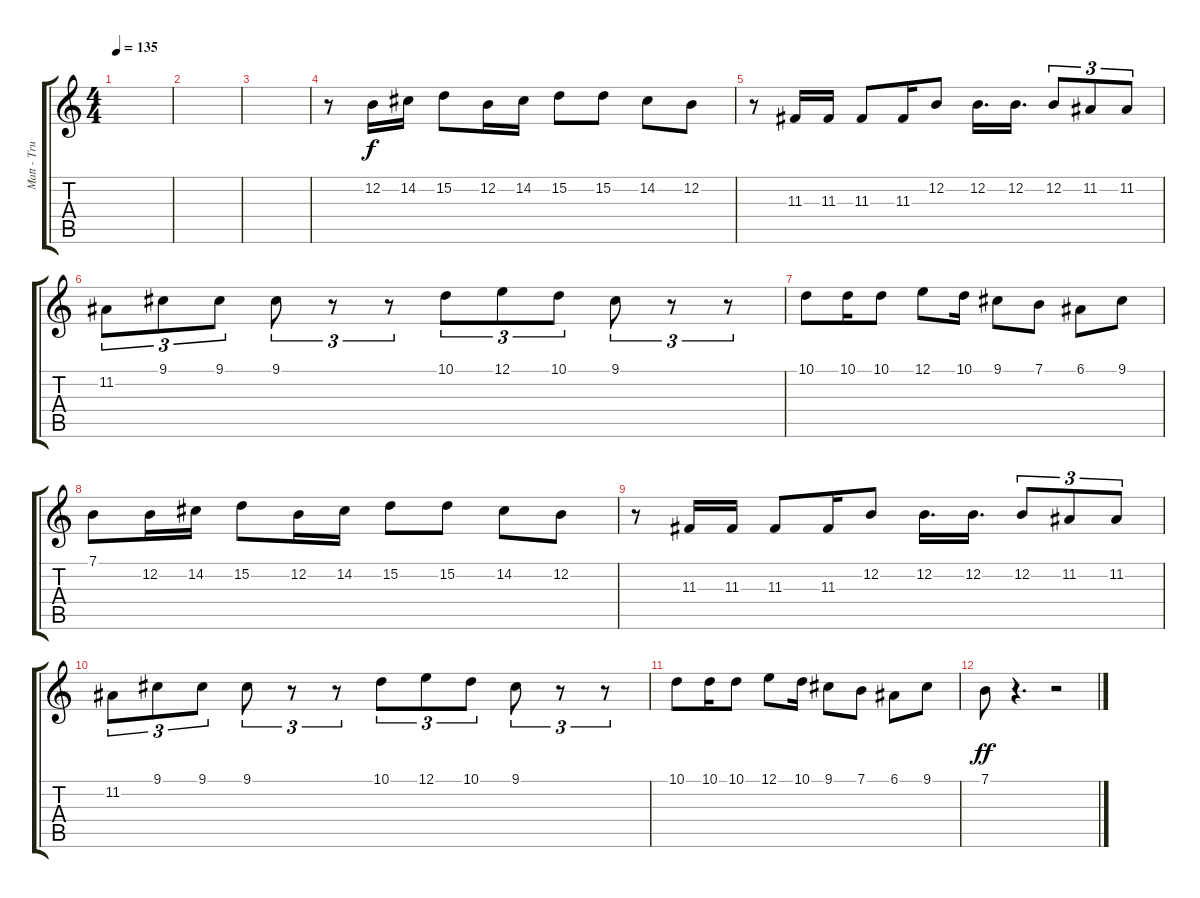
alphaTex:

\track ("Matt - Trumpet" "Matt - Tru") {instrument trumpet}
\staff {score tabs}
\tuning (E4 B3 G3 D3 A2 E2) {hide}
\ts (4 4)
\tempo 135
\clef g2
\ks c
|
|
|
r.8 12.2.16 14.2.16 15.2.8 12.2.16 14.2.16 15.2.8 15.2.8 14.2.8 12.2.8 |
r.8 11.3.16 11.3.16 11.3.8 11.3.16 12.2.8 12.2.16{d} 12.2.16{d} 12.2.8{tu (3 2)} 11.2.8{tu (3 2)} 11.2.8{tu (3 2)} |
11.2.8{tu (3 2)} 9.1.8{tu (3 2)} 9.1.8{tu (3 2)} 9.1.8{tu (3 2)} r.8{tu (3 2)} r.8{tu (3 2)} 10.1.8{tu (3 2)} 12.1.8{tu (3 2)} 10.1.8{tu (3 2)} 9.1.8{tu (3 2)} r.8{tu (3 2)} r.8{tu (3 2)} |
10.1.8 10.1.16 10.1.8 12.1.8 10.1.16 9.1.8 7.1.8 6.1.8 9.1.8 |
7.1.8 12.2.16 14.2.16 15.2.8 12.2.16 14.2.16 15.2.8 15.2.8 14.2.8 12.2.8 |
r.8 11.3.16 11.3.16 11.3.8 11.3.16 12.2.8 12.2.16{d} 12.2.16{d} 12.2.8{tu (3 2)} 11.2.8{tu (3 2)} 11.2.8{tu (3 2)} |
11.2.8{tu (3 2)} 9.1.8{tu (3 2)} 9.1.8{tu (3 2)} 9.1.8{tu (3 2)} r.8{tu (3 2)} r.8{tu (3 2)} 10.1.8{tu (3 2)} 12.1.8{tu (3 2)} 10.1.8{tu (3 2)} 9.1.8{tu (3 2)} r.8{tu (3 2)} r.8{tu (3 2)} |
10.1.8 10.1.16 10.1.8 12.1.8 10.1.16 9.1.8 7.1.8 6.1.8 9.1.8 |
7.1.8{dy ff} r.4{d} r.2
